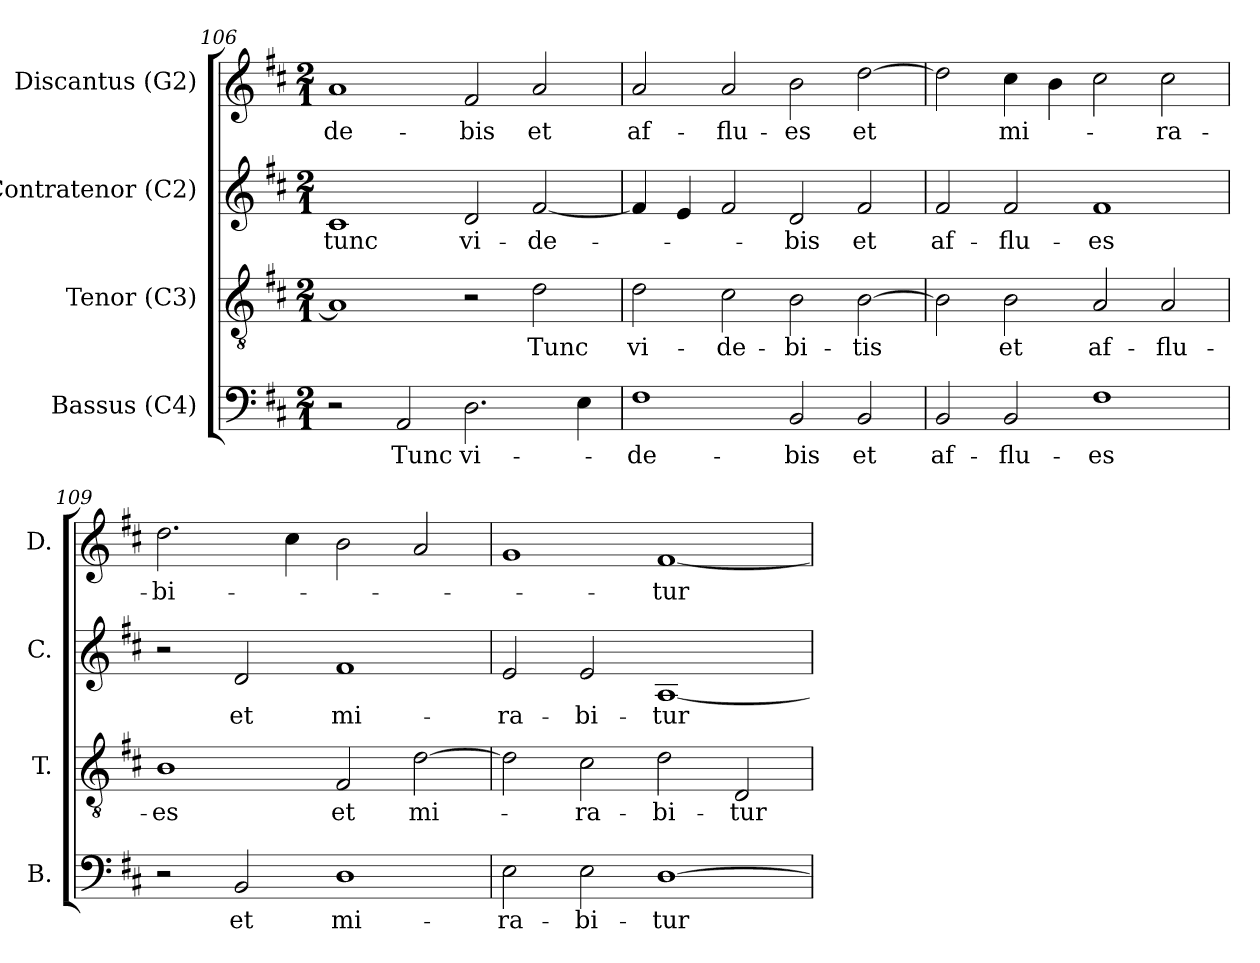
**kern	**text	**kern	**text	**kern	**text	**kern	**text
*part4	*part4	*part3	*part3	*part2	*part2	*part1	*part1
*staff4	*staff4	*staff3	*staff3	*staff2	*staff2	*staff1	*staff1
*I"Bassus (C4)	*	*I"Tenor (C3)	*	*I"Contratenor (C2)	*	*I"Discantus (G2)	*
*I'B.	*	*I'T.	*	*I'C.	*	*I'D.	*
*clefF4	*	*clefGv2	*	*clefG2	*	*clefG2	*
*	*	*ITrd7c12	*	*ITrd7c12	*	*	*
*k[f#c#]	*	*k[f#c#]	*	*k[f#c#]	*	*k[f#c#]	*
*D:	*	*D:	*	*D:	*	*D:	*
*M2/1	*	*M2/1	*	*M2/1	*	*M2/1	*
=106	=106	=106	=106	=106	=106	=106	=106
!	!	!	!	!	!LO:LY:b:color=#000000	!	!
!	!	!	!	!	!	!	!LO:LY:b:color=#000000
2r	.	1AAi]	.	1C#i	tunc	1ai	-de-
!	!LO:LY:b:color=#000000	!	!	!	!	!	!
2AAi/	Tunc	.	.	.	.	.	.
!	!LO:LY:b:color=#000000	!	!	!	!	!	!
!	!	!	!	!	!LO:LY:b:color=#000000	!	!
!	!	!	!	!	!	!	!LO:LY:b:color=#000000
2.Di\	vi-	2r	.	2Di/	vi-	2f#i/	-bis
!	!	!	!LO:LY:b:color=#000000	!	!	!	!
!	!	!	!	!	!LO:LY:b:color=#000000	!	!
!	!	!	!	!	!	!	!LO:LY:b:color=#000000
.	.	2Di\	Tunc	[2F#i/	-de-	2ai/	et
4Ei\	.	.	.	.	.	.	.
=107	=107	=107	=107	=107	=107	=107	=107
!	!LO:LY:b:color=#000000	!	!	!	!	!	!
!	!	!	!LO:LY:b:color=#000000	!	!	!	!
!	!	!	!	!	!	!	!LO:LY:b:color=#000000
1F#i	-de-	2Di\	vi-	4F#i/]	.	2ai/	af-
.	.	.	.	4Ei/	.	.	.
!	!	!	!LO:LY:b:color=#000000	!	!	!	!
!	!	!	!	!	!	!	!LO:LY:b:color=#000000
.	.	2C#i\	-de-	2F#i/	.	2ai/	-flu-
!	!LO:LY:b:color=#000000	!	!	!	!	!	!
!	!	!	!LO:LY:b:color=#000000	!	!	!	!
!	!	!	!	!	!LO:LY:b:color=#000000	!	!
!	!	!	!	!	!	!	!LO:LY:b:color=#000000
2BBi/	-bis	2BBi\	-bi-	2Di/	-bis	2bi\	-es
!	!LO:LY:b:color=#000000	!	!	!	!	!	!
!	!	!	!LO:LY:b:color=#000000	!	!	!	!
!	!	!	!	!	!LO:LY:b:color=#000000	!	!
!	!	!	!	!	!	!	!LO:LY:b:color=#000000
2BBi/	et	[2BBi\	-tis	2F#i/	et	[2ddi\	et
!!LO:PB:g=z
=108	=108	=108	=108	=108	=108	=108	=108
!	!LO:LY:b:color=#000000	!	!	!	!	!	!
!	!	!	!	!	!LO:LY:b:color=#000000	!	!
2BBi/	af-	2BBi\]	.	2F#i/	af-	2ddi\]	.
!	!LO:LY:b:color=#000000	!	!	!	!	!	!
!	!	!	!LO:LY:b:color=#000000	!	!	!	!
!	!	!	!	!	!LO:LY:b:color=#000000	!	!
!	!	!	!	!	!	!	!LO:LY:b:color=#000000
2BBi/	-flu-	2BBi\	et	2F#i/	-flu-	4cc#i\	mi-
.	.	.	.	.	.	4bi\	.
!	!LO:LY:b:color=#000000	!	!	!	!	!	!
!	!	!	!LO:LY:b:color=#000000	!	!	!	!
!	!	!	!	!	!LO:LY:b:color=#000000	!	!
1F#i	-es	2AAi/	af-	1F#i	-es	2cc#i\	.
!	!	!	!LO:LY:b:color=#000000	!	!	!	!
!	!	!	!	!	!	!	!LO:LY:b:color=#000000
.	.	2AAi/	-flu-	.	.	2cc#i\	-ra-
=109	=109	=109	=109	=109	=109	=109	=109
!	!	!	!LO:LY:b:color=#000000	!	!	!	!
!	!	!	!	!	!	!	!LO:LY:b:color=#000000
2r	.	1BBi	-es	2r	.	2.ddi\	-bi-
!	!LO:LY:b:color=#000000	!	!	!	!	!	!
!	!	!	!	!	!LO:LY:b:color=#000000	!	!
2BBi/	et	.	.	2Di/	et	.	.
.	.	.	.	.	.	4cc#i\	.
!	!LO:LY:b:color=#000000	!	!	!	!	!	!
!	!	!	!LO:LY:b:color=#000000	!	!	!	!
!	!	!	!	!	!LO:LY:b:color=#000000	!	!
1Di	mi-	2FF#i/	et	1F#i	mi-	2bi\	.
!	!	!	!LO:LY:b:color=#000000	!	!	!	!
.	.	[2Di\	mi-	.	.	2ai/	.
=110	=110	=110	=110	=110	=110	=110	=110
!	!LO:LY:b:color=#000000	!	!	!	!	!	!
!	!	!	!	!	!LO:LY:b:color=#000000	!	!
2Ei\	-ra-	2Di\]	.	2Ei/	-ra-	1gi	.
!	!LO:LY:b:color=#000000	!	!	!	!	!	!
!	!	!	!LO:LY:b:color=#000000	!	!	!	!
!	!	!	!	!	!LO:LY:b:color=#000000	!	!
2Ei\	-bi-	2C#i\	-ra-	2Ei/	-bi-	.	.
!	!LO:LY:b:color=#000000	!	!	!	!	!	!
!	!	!	!LO:LY:b:color=#000000	!	!	!	!
!	!	!	!	!	!LO:LY:b:color=#000000	!	!
!	!	!	!	!	!	!	!LO:LY:b:color=#000000
[1Di	-tur	2Di\	-bi-	[1AAi	-tur	[1f#i	-tur
!	!	!	!LO:LY:b:color=#000000	!	!	!	!
.	.	2DDi/	-tur	.	.	.	.
=	=	=	=	=	=	=	=
*-	*-	*-	*-	*-	*-	*-	*-
